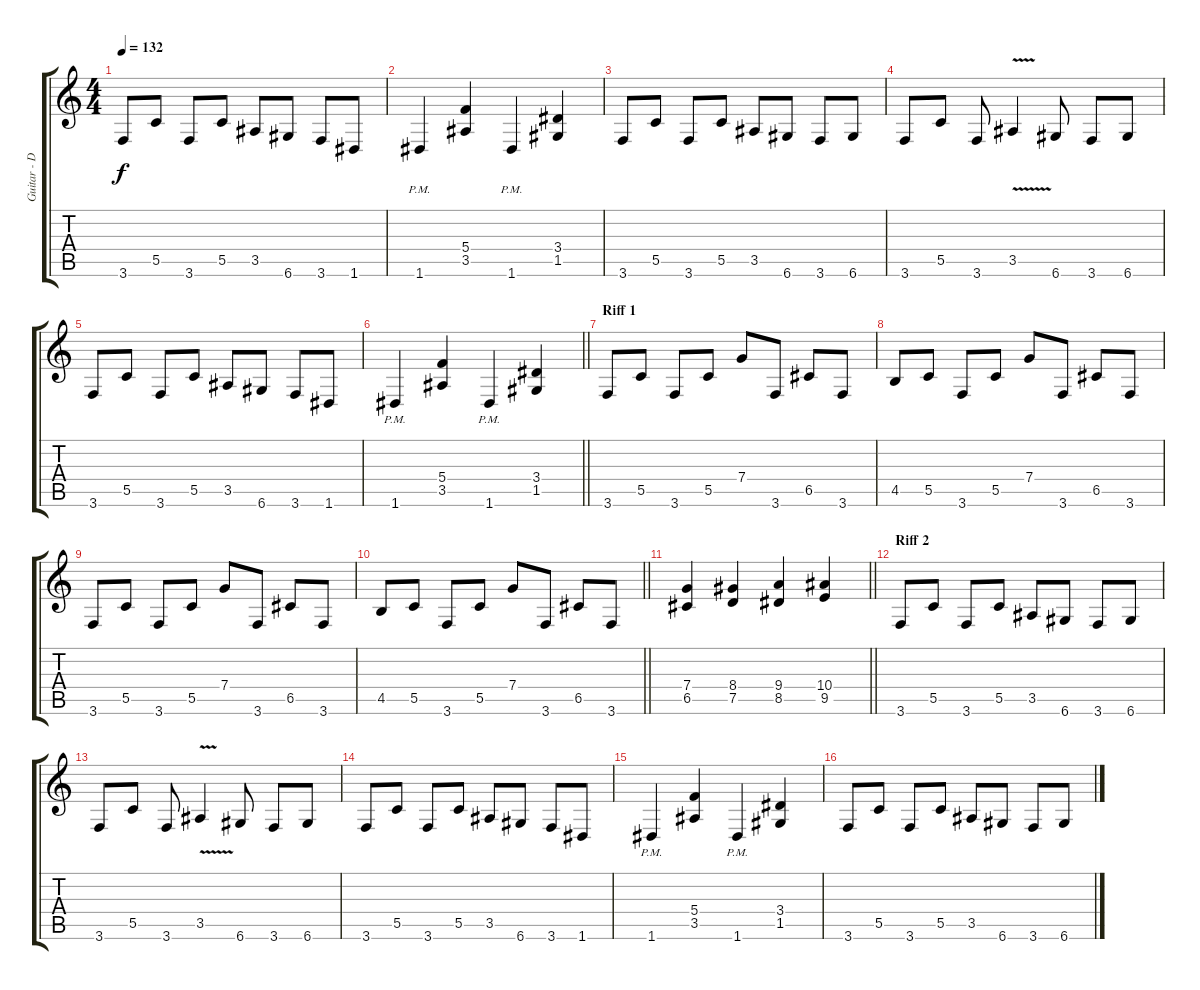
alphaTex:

\track ("Guitar - Deron Miller" "Guitar - D") {instrument distortionguitar}
\staff {score tabs}
\tuning (D4 A3 F3 C3 G2 D2) {hide}
\ts (4 4)
\tempo 132
\clef g2
\ks c
3.6.8{dy f} 5.5.8 3.6.8 5.5.8 3.5.8 6.6.8 3.6.8 1.6.8 |
1.6{pm}.4 (5.4 3.5).4 1.6{pm}.4 (3.4 1.5).4 |
3.6.8 5.5.8 3.6.8 5.5.8 3.5.8 6.6.8 3.6.8 6.6.8 |
3.6.8 5.5.8 3.6.8 3.5{v}.4 6.6.8 3.6.8 6.6.8 |
3.6.8 5.5.8 3.6.8 5.5.8 3.5.8 6.6.8 3.6.8 1.6.8 |
\barLineRight lightlight
1.6{pm}.4 (5.4 3.5).4 1.6{pm}.4 (3.4 1.5).4 |
\section ("" "Riff 1")
3.6.8 5.5.8 3.6.8 5.5.8 7.4.8 3.6.8 6.5.8 3.6.8 |
4.5.8 5.5.8 3.6.8 5.5.8 7.4.8 3.6.8 6.5.8 3.6.8 |
3.6.8 5.5.8 3.6.8 5.5.8 7.4.8 3.6.8 6.5.8 3.6.8 |
\barLineRight lightlight
4.5.8 5.5.8 3.6.8 5.5.8 7.4.8 3.6.8 6.5.8 3.6.8 |
\barLineRight lightlight
(7.4 6.5).4 (8.4 7.5).4 (9.4 8.5).4 (10.4 9.5).4 |
\section ("" "Riff 2")
3.6.8 5.5.8 3.6.8 5.5.8 3.5.8 6.6.8 3.6.8 6.6.8 |
3.6.8 5.5.8 3.6.8 3.5{v}.4 6.6.8 3.6.8 6.6.8 |
3.6.8 5.5.8 3.6.8 5.5.8 3.5.8 6.6.8 3.6.8 1.6.8 |
1.6{pm}.4 (5.4 3.5).4 1.6{pm}.4 (3.4 1.5).4 |
3.6.8 5.5.8 3.6.8 5.5.8 3.5.8 6.6.8 3.6.8 6.6.8
